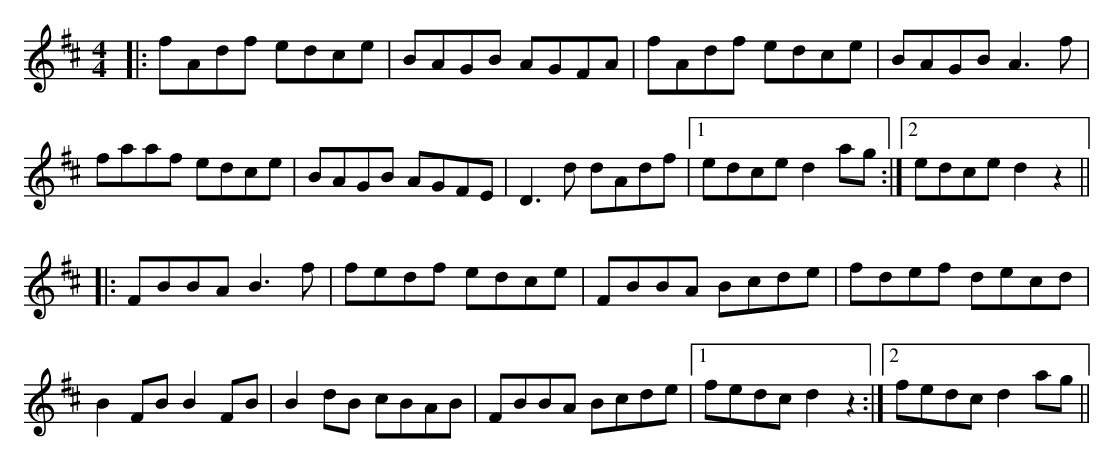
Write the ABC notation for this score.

X:1
M:4/4
K:D
|:fAdf edce|BAGB AGFA|fAdf edce|BAGB A3f|
faaf edce|BAGB AGFE|D3d dAdf|1 edce d2ag:|2 edce d2z2||
|:FBBA B3f|fedf edce|FBBA Bcde|fdef decd|
B2FB B2FB|B2dB cBAB|FBBA Bcde|1 fedc d2z2:|2 fedc d2ag||
